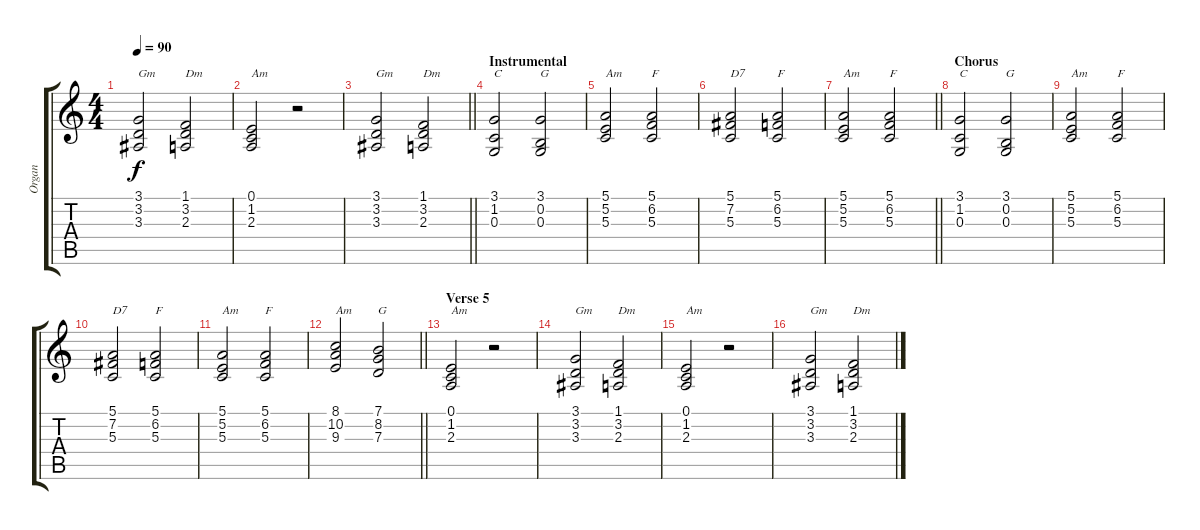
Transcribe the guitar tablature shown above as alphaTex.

\track ("Organ" "Organ") {instrument drawbarorgan}
\staff {score tabs}
\tuning (E4 B3 G3 D3 A2 E2) {hide}
\ts (4 4)
\tempo 90
\clef g2
\ks c
(3.1 3.2 3.3).2{txt "Gm" dy f} (1.1 3.2 2.3).2{txt "Dm"} |
(0.1 1.2 2.3).2{txt "Am"} r.2 |
\barLineRight lightlight
(3.1 3.2 3.3).2{txt "Gm"} (1.1 3.2 2.3).2{txt "Dm"} |
\section ("" "Instrumental")
(3.1 1.2 0.3).2{txt "C"} (3.1 0.2 0.3).2{txt "G"} |
(5.1 5.2 5.3).2{txt "Am"} (5.1 6.2 5.3).2{txt "F"} |
(5.1 7.2 5.3).2{txt "D7"} (5.1 6.2 5.3).2{txt "F"} |
\barLineRight lightlight
(5.1 5.2 5.3).2{txt "Am"} (5.1 6.2 5.3).2{txt "F"} |
\section ("" "Chorus")
(3.1 1.2 0.3).2{txt "C"} (3.1 0.2 0.3).2{txt "G"} |
(5.1 5.2 5.3).2{txt "Am"} (5.1 6.2 5.3).2{txt "F"} |
(5.1 7.2 5.3).2{txt "D7"} (5.1 6.2 5.3).2{txt "F"} |
(5.1 5.2 5.3).2{txt "Am"} (5.1 6.2 5.3).2{txt "F"} |
\barLineRight lightlight
(8.1 10.2 9.3).2{txt "Am"} (7.1 8.2 7.3).2{txt "G"} |
\section ("" "Verse 5")
(0.1 1.2 2.3).2{txt "Am"} r.2 |
(3.1 3.2 3.3).2{txt "Gm"} (1.1 3.2 2.3).2{txt "Dm"} |
(0.1 1.2 2.3).2{txt "Am"} r.2 |
(3.1 3.2 3.3).2{txt "Gm"} (1.1 3.2 2.3).2{txt "Dm"}
